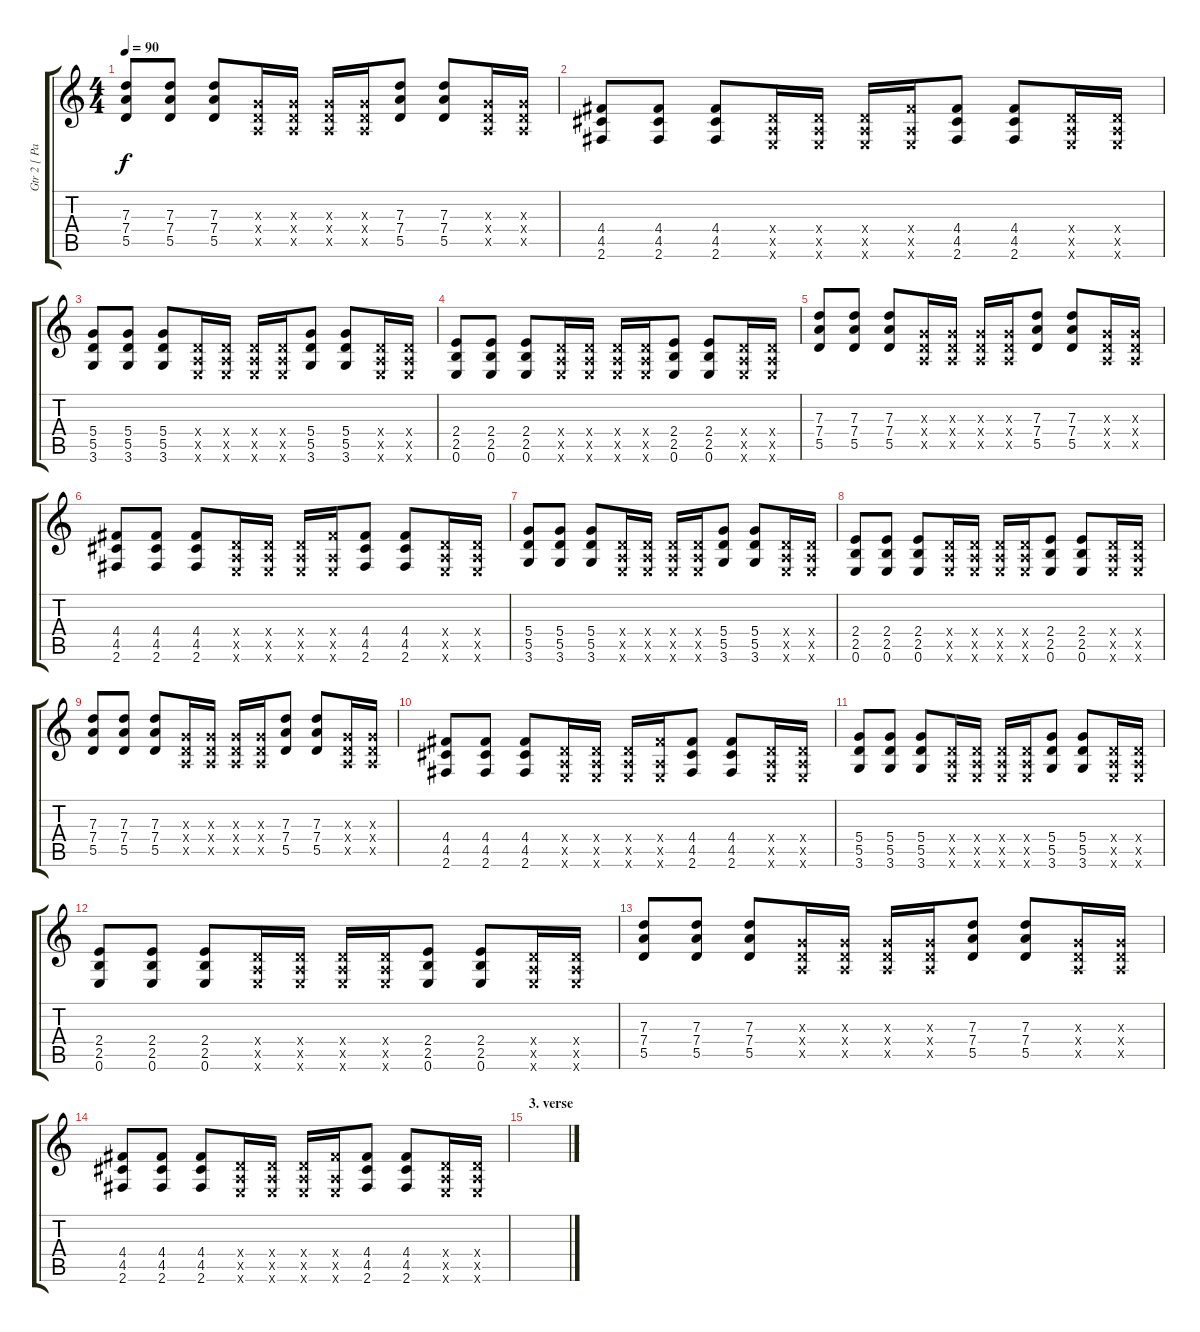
\track ("Gtr 2 [ Paul Landers ]" "Gtr 2 [ Pa") {instrument acousticguitarnylon}
\staff {score tabs}
\tuning (E4 B3 G3 D3 A2 E2) {hide}
\ts (4 4)
\tempo 90
\clef g2
\ks c
(7.3 7.4 5.5).8{dy f volume 9} (7.3 7.4 5.5).8 (7.3 7.4 5.5).8 (0.3{x} 0.4{x} 0.5{x}).16 (0.3{x} 0.4{x} 0.5{x}).16 (0.3{x} 0.4{x} 0.5{x}).16 (0.3{x} 0.4{x} 0.5{x}).16 (7.3 7.4 5.5).8 (7.3 7.4 5.5).8 (0.3{x} 0.4{x} 0.5{x}).16 (0.3{x} 0.4{x} 0.5{x}).16 |
(4.4 4.5 2.6).8 (4.4 4.5 2.6).8 (4.4 4.5 2.6).8 (0.4{x} 0.5{x} 0.6{x}).16 (0.4{x} 0.5{x} 0.6{x}).16 (0.4{x} 0.5{x} 0.6{x}).16 (4.4{x} 0.5{x} 0.6{x}).16 (4.4 4.5 2.6).8 (4.4 4.5 2.6).8 (0.4{x} 0.5{x} 0.6{x}).16 (0.4{x} 0.5{x} 0.6{x}).16 |
(5.4 5.5 3.6).8 (5.4 5.5 3.6).8 (5.4 5.5 3.6).8 (0.4{x} 0.5{x} 0.6{x}).16 (0.4{x} 0.5{x} 0.6{x}).16 (0.4{x} 0.5{x} 0.6{x}).16 (0.4{x} 0.5{x} 0.6{x}).16 (5.4 5.5 3.6).8 (5.4 5.5 3.6).8 (0.4{x} 0.5{x} 0.6{x}).16 (0.4{x} 0.5{x} 0.6{x}).16 |
(2.4 2.5 0.6).8 (2.4 2.5 0.6).8 (2.4 2.5 0.6).8 (0.4{x} 0.5{x} 0.6{x}).16 (0.4{x} 0.5{x} 0.6{x}).16 (0.4{x} 0.5{x} 0.6{x}).16 (0.4{x} 0.5{x} 0.6{x}).16 (2.4 2.5 0.6).8 (2.4 2.5 0.6).8 (0.4{x} 0.5{x} 0.6{x}).16 (0.4{x} 0.5{x} 0.6{x}).16 |
(7.3 7.4 5.5).8{volume 9} (7.3 7.4 5.5).8 (7.3 7.4 5.5).8 (0.3{x} 0.4{x} 0.5{x}).16 (0.3{x} 0.4{x} 0.5{x}).16 (0.3{x} 0.4{x} 0.5{x}).16 (0.3{x} 0.4{x} 0.5{x}).16 (7.3 7.4 5.5).8 (7.3 7.4 5.5).8 (0.3{x} 0.4{x} 0.5{x}).16 (0.3{x} 0.4{x} 0.5{x}).16 |
(4.4 4.5 2.6).8 (4.4 4.5 2.6).8 (4.4 4.5 2.6).8 (0.4{x} 0.5{x} 0.6{x}).16 (0.4{x} 0.5{x} 0.6{x}).16 (0.4{x} 0.5{x} 0.6{x}).16 (4.4{x} 0.5{x} 0.6{x}).16 (4.4 4.5 2.6).8 (4.4 4.5 2.6).8 (0.4{x} 0.5{x} 0.6{x}).16 (0.4{x} 0.5{x} 0.6{x}).16 |
(5.4 5.5 3.6).8 (5.4 5.5 3.6).8 (5.4 5.5 3.6).8 (0.4{x} 0.5{x} 0.6{x}).16 (0.4{x} 0.5{x} 0.6{x}).16 (0.4{x} 0.5{x} 0.6{x}).16 (0.4{x} 0.5{x} 0.6{x}).16 (5.4 5.5 3.6).8 (5.4 5.5 3.6).8 (0.4{x} 0.5{x} 0.6{x}).16 (0.4{x} 0.5{x} 0.6{x}).16 |
(2.4 2.5 0.6).8 (2.4 2.5 0.6).8 (2.4 2.5 0.6).8 (0.4{x} 0.5{x} 0.6{x}).16 (0.4{x} 0.5{x} 0.6{x}).16 (0.4{x} 0.5{x} 0.6{x}).16 (0.4{x} 0.5{x} 0.6{x}).16 (2.4 2.5 0.6).8 (2.4 2.5 0.6).8 (0.4{x} 0.5{x} 0.6{x}).16 (0.4{x} 0.5{x} 0.6{x}).16 |
(7.3 7.4 5.5).8{volume 9} (7.3 7.4 5.5).8 (7.3 7.4 5.5).8 (0.3{x} 0.4{x} 0.5{x}).16 (0.3{x} 0.4{x} 0.5{x}).16 (0.3{x} 0.4{x} 0.5{x}).16 (0.3{x} 0.4{x} 0.5{x}).16 (7.3 7.4 5.5).8 (7.3 7.4 5.5).8 (0.3{x} 0.4{x} 0.5{x}).16 (0.3{x} 0.4{x} 0.5{x}).16 |
(4.4 4.5 2.6).8 (4.4 4.5 2.6).8 (4.4 4.5 2.6).8 (0.4{x} 0.5{x} 0.6{x}).16 (0.4{x} 0.5{x} 0.6{x}).16 (0.4{x} 0.5{x} 0.6{x}).16 (4.4{x} 0.5{x} 0.6{x}).16 (4.4 4.5 2.6).8 (4.4 4.5 2.6).8 (0.4{x} 0.5{x} 0.6{x}).16 (0.4{x} 0.5{x} 0.6{x}).16 |
(5.4 5.5 3.6).8 (5.4 5.5 3.6).8 (5.4 5.5 3.6).8 (0.4{x} 0.5{x} 0.6{x}).16 (0.4{x} 0.5{x} 0.6{x}).16 (0.4{x} 0.5{x} 0.6{x}).16 (0.4{x} 0.5{x} 0.6{x}).16 (5.4 5.5 3.6).8 (5.4 5.5 3.6).8 (0.4{x} 0.5{x} 0.6{x}).16 (0.4{x} 0.5{x} 0.6{x}).16 |
(2.4 2.5 0.6).8 (2.4 2.5 0.6).8 (2.4 2.5 0.6).8 (0.4{x} 0.5{x} 0.6{x}).16 (0.4{x} 0.5{x} 0.6{x}).16 (0.4{x} 0.5{x} 0.6{x}).16 (0.4{x} 0.5{x} 0.6{x}).16 (2.4 2.5 0.6).8 (2.4 2.5 0.6).8 (0.4{x} 0.5{x} 0.6{x}).16 (0.4{x} 0.5{x} 0.6{x}).16 |
(7.3 7.4 5.5).8{volume 9} (7.3 7.4 5.5).8 (7.3 7.4 5.5).8 (0.3{x} 0.4{x} 0.5{x}).16 (0.3{x} 0.4{x} 0.5{x}).16 (0.3{x} 0.4{x} 0.5{x}).16 (0.3{x} 0.4{x} 0.5{x}).16 (7.3 7.4 5.5).8 (7.3 7.4 5.5).8 (0.3{x} 0.4{x} 0.5{x}).16 (0.3{x} 0.4{x} 0.5{x}).16 |
(4.4 4.5 2.6).8 (4.4 4.5 2.6).8 (4.4 4.5 2.6).8 (0.4{x} 0.5{x} 0.6{x}).16 (0.4{x} 0.5{x} 0.6{x}).16 (0.4{x} 0.5{x} 0.6{x}).16 (4.4{x} 0.5{x} 0.6{x}).16 (4.4 4.5 2.6).8 (4.4 4.5 2.6).8 (0.4{x} 0.5{x} 0.6{x}).16 (0.4{x} 0.5{x} 0.6{x}).16 |
\section ("" "3. verse")
